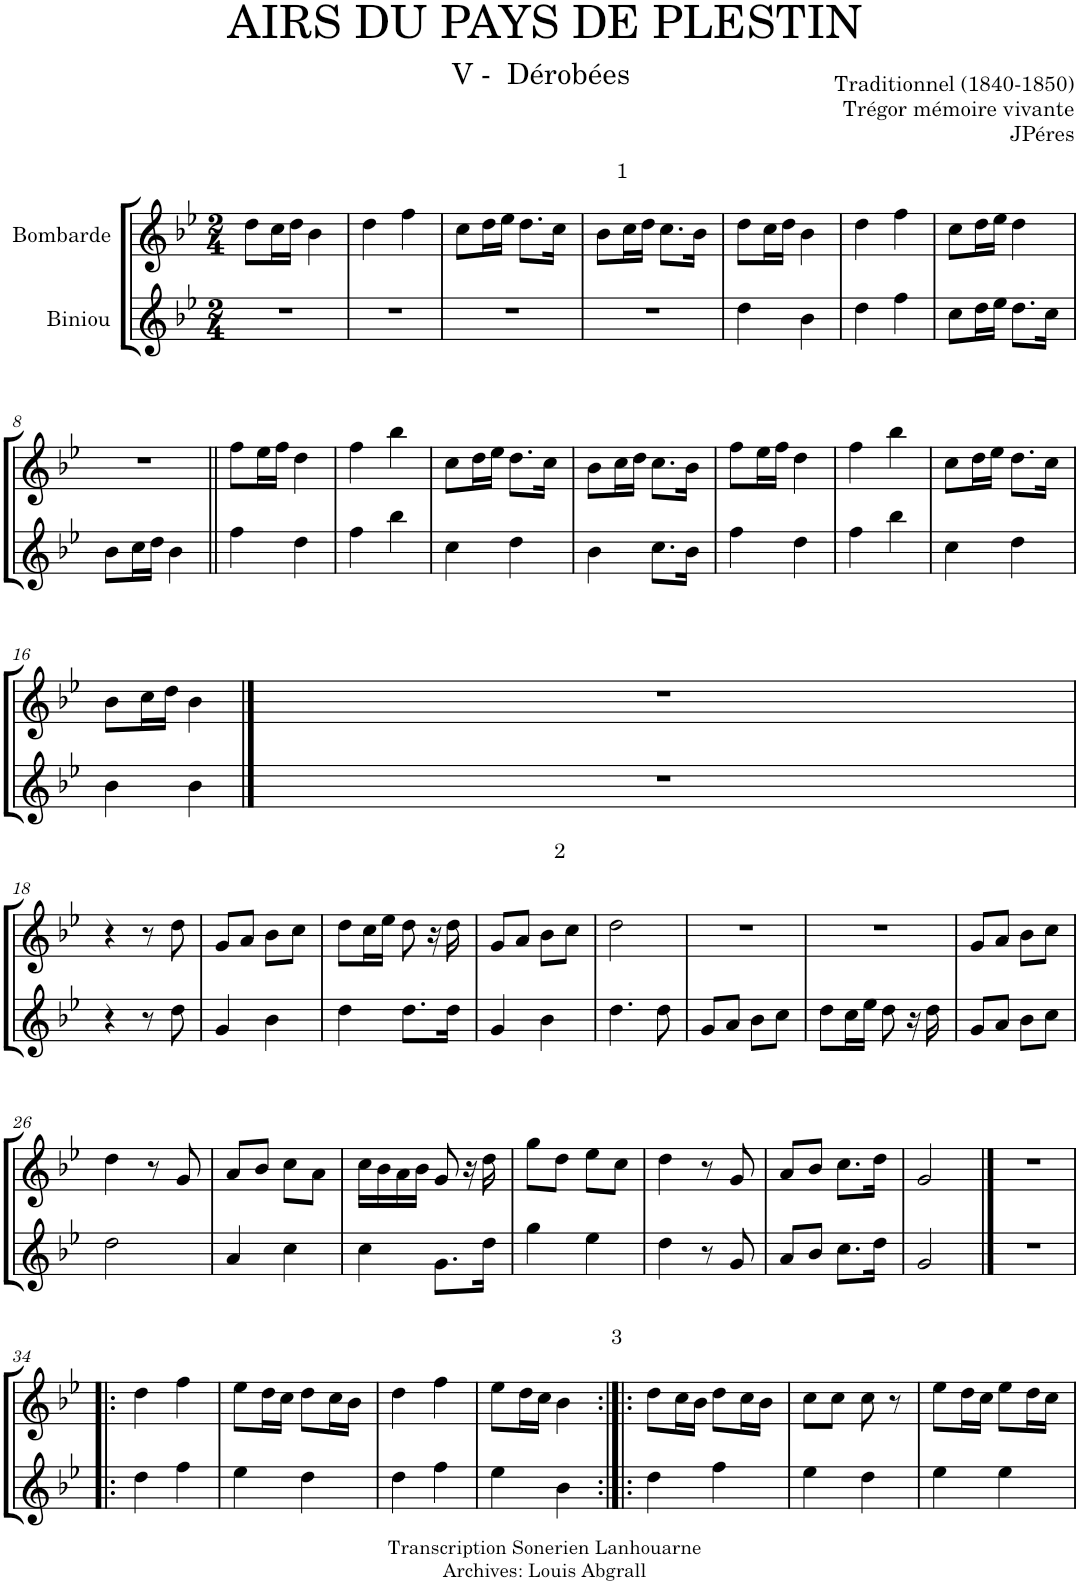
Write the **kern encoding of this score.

**kern	**kern
*part2	*part1
*staff2	*staff1
*I"Biniou	*I"Bombarde
*clefG2	*clefG2
*Trd-7c-12	*
*k[b-e-]	*k[b-e-]
*M2/4	*M2/4
=1	=1
!	!LO:TX:a:t=1
2r	8dd\L
.	16cc\L
.	16dd\JJ
.	4b-\
=2	=2
2r	4dd\
.	4ff\
=3	=3
2r	8cc\L
.	16dd\L
.	16ee-\JJ
.	8.dd\L
.	16cc\Jk
=4	=4
2r	8b-\L
.	16cc\L
.	16dd\JJ
.	8.cc\L
.	16b-\Jk
=5	=5
4dd\	8dd\L
.	16cc\L
.	16dd\JJ
4b-\	4b-\
=6	=6
4dd\	4dd\
4ff\	4ff\
=7	=7
8cc\L	8cc\L
16dd\L	16dd\L
16ee-\JJ	16ee-\JJ
8.dd\L	4dd\
16cc\Jk	.
!!LO:LB:g=z
=8	=8
8b-\L	2r
16cc\L	.
16dd\JJ	.
4b-\	.
=9||	=9||
4ff\	8ff\L
.	16ee-\L
.	16ff\JJ
4dd\	4dd\
=10	=10
4ff\	4ff\
4bb-\	4bb-\
=11	=11
4cc\	8cc\L
.	16dd\L
.	16ee-\JJ
4dd\	8.dd\L
.	16cc\Jk
=12	=12
4b-\	8b-\L
.	16cc\L
.	16dd\JJ
8.cc\L	8.cc\L
16b-\Jk	16b-\Jk
=13	=13
4ff\	8ff\L
.	16ee-\L
.	16ff\JJ
4dd\	4dd\
=14	=14
4ff\	4ff\
4bb-\	4bb-\
=15	=15
4cc\	8cc\L
.	16dd\L
.	16ee-\JJ
4dd\	8.dd\L
.	16cc\Jk
!!LO:LB:g=z
=16	=16
4b-\	8b-\L
.	16cc\L
.	16dd\JJ
4b-\	4b-\
==17	==17
2r	2r
!!LO:LB:g=z
=18	=18
*k[b-e-]	*k[b-e-]
4r	4r
8r	8r
!	!LO:TX:a:t=2
8dd\	8dd\
=19	=19
4g/	8g/L
.	8a/J
4b-\	8b-\L
.	8cc\J
=20	=20
4dd\	8dd\L
.	16cc\L
.	16ee-\JJ
8.dd\L	8dd\
.	16r
16dd\Jk	16dd\
=21	=21
4g/	8g/L
.	8a/J
4b-\	8b-\L
.	8cc\J
=22	=22
4.dd\	2dd\
8dd\	.
=23	=23
8g/L	2r
8a/J	.
8b-\L	.
8cc\J	.
=24	=24
8dd\L	2r
16cc\L	.
16ee-\JJ	.
8dd\	.
16r	.
16dd\	.
=25	=25
8g/L	8g/L
8a/J	8a/J
8b-\L	8b-\L
8cc\J	8cc\J
!!LO:LB:g=z
=26	=26
2dd\	4dd\
.	8r
.	8g/
=27	=27
4a/	8a/L
.	8b-/J
4cc\	8cc\L
.	8a\J
=28	=28
4cc\	16cc\LL
.	16b-\
.	16a\
.	16b-\JJ
8.g\L	8g/
.	16r
16dd\Jk	16dd\
=29	=29
4gg\	8gg\L
.	8dd\J
4ee-\	8ee-\L
.	8cc\J
=30	=30
4dd\	4dd\
8r	8r
8g/	8g/
=31	=31
8a/L	8a/L
8b-/J	8b-/J
8.cc\L	8.cc\L
16dd\Jk	16dd\Jk
=32	=32
2g/	2g/
==33	==33
2r	2r
!!LO:LB:g=z
=34!|:	=34!|:
*k[b-e-]	*k[b-e-]
!	!LO:TX:a:t=3
4dd\	4dd\
4ff\	4ff\
=35	=35
4ee-\	8ee-\L
.	16dd\L
.	16cc\JJ
4dd\	8dd\L
.	16cc\L
.	16b-\JJ
=36	=36
4dd\	4dd\
4ff\	4ff\
=37	=37
4ee-\	8ee-\L
.	16dd\L
.	16cc\JJ
4b-\	4b-\
=38:|!|:	=38:|!|:
4dd\	8dd\L
.	16cc\L
.	16b-\JJ
4ff\	8dd\L
.	16cc\L
.	16b-\JJ
=39	=39
4ee-\	8cc\L
.	8cc\J
4dd\	8cc\
.	8r
=40	=40
4ee-\	8ee-\L
.	16dd\L
.	16cc\JJ
4ee-\	8ee-\L
.	16dd\L
.	16cc\JJ
=	=
*-	*-
